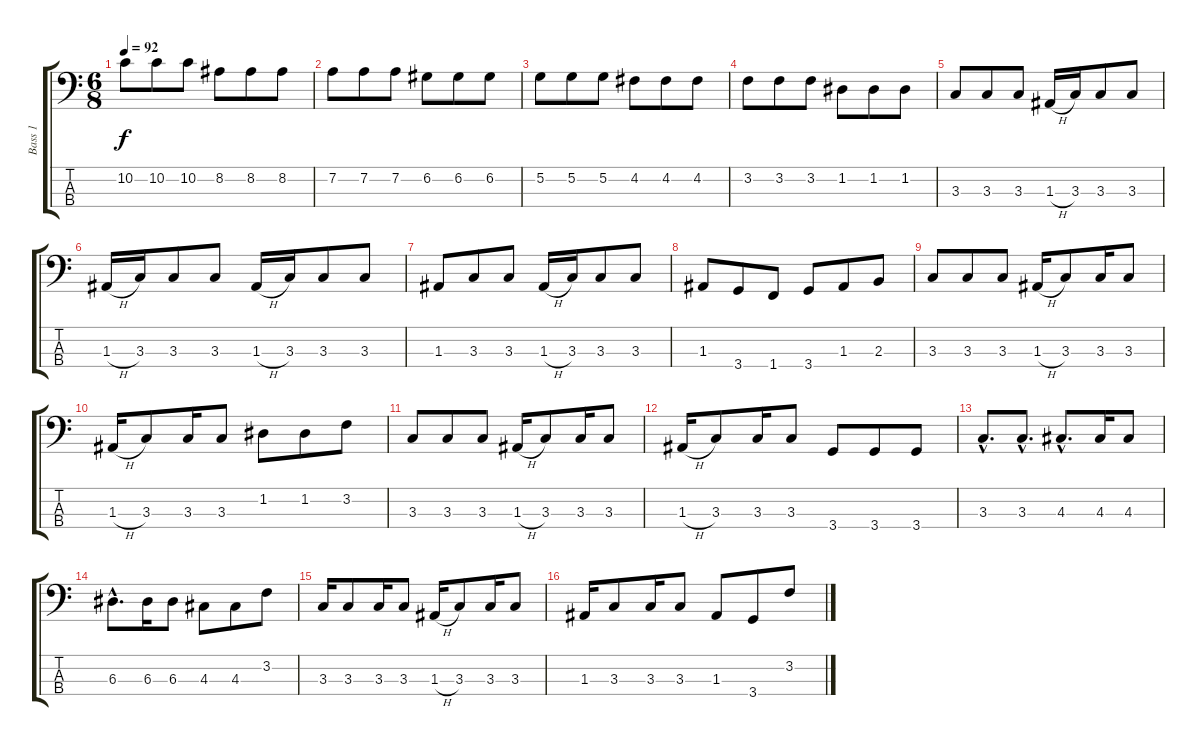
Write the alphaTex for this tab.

\track ("Bass 1" "Bass 1") {instrument electricbassfinger}
\staff {score tabs}
\tuning (G2 D2 A1 E1) {hide}
\ts (6 8)
\tempo 92
\clef f4
\ks c
10.2.8{dy f} 10.2.8 10.2.8 8.2.8 8.2.8 8.2.8 |
7.2.8 7.2.8 7.2.8 6.2.8 6.2.8 6.2.8 |
5.2.8 5.2.8 5.2.8 4.2.8 4.2.8 4.2.8 |
3.2.8 3.2.8 3.2.8 1.2.8 1.2.8 1.2.8 |
3.3.8 3.3.8 3.3.8 1.3{h}.16 3.3.16 3.3.8 3.3.8 |
1.3{h}.16 3.3.16 3.3.8 3.3.8 1.3{h}.16 3.3.16 3.3.8 3.3.8 |
1.3.8 3.3.8 3.3.8 1.3{h}.16 3.3.16 3.3.8 3.3.8 |
1.3.8 3.4.8 1.4.8 3.4.8 1.3.8 2.3.8 |
3.3.8 3.3.8 3.3.8 1.3{h}.16 3.3.8 3.3.16 3.3.8 |
1.3{h}.16 3.3.8 3.3.16 3.3.8 1.2.8 1.2.8 3.2.8 |
3.3.8 3.3.8 3.3.8 1.3{h}.16 3.3.8 3.3.16 3.3.8 |
1.3{h}.16 3.3.8 3.3.16 3.3.8 3.4.8 3.4.8 3.4.8 |
3.3{hac}.8{d} 3.3{hac}.8{d} 4.3{hac}.8{d} 4.3.16 4.3.8 |
6.3{hac}.8{d} 6.3.16 6.3.8 4.3.8 4.3.8 3.2.8 |
3.3.16 3.3.8 3.3.16 3.3.8 1.3{h}.16 3.3.8 3.3.16 3.3.8 |
1.3.16 3.3.8 3.3.16 3.3.8 1.3.8 3.4.8 3.2.8
